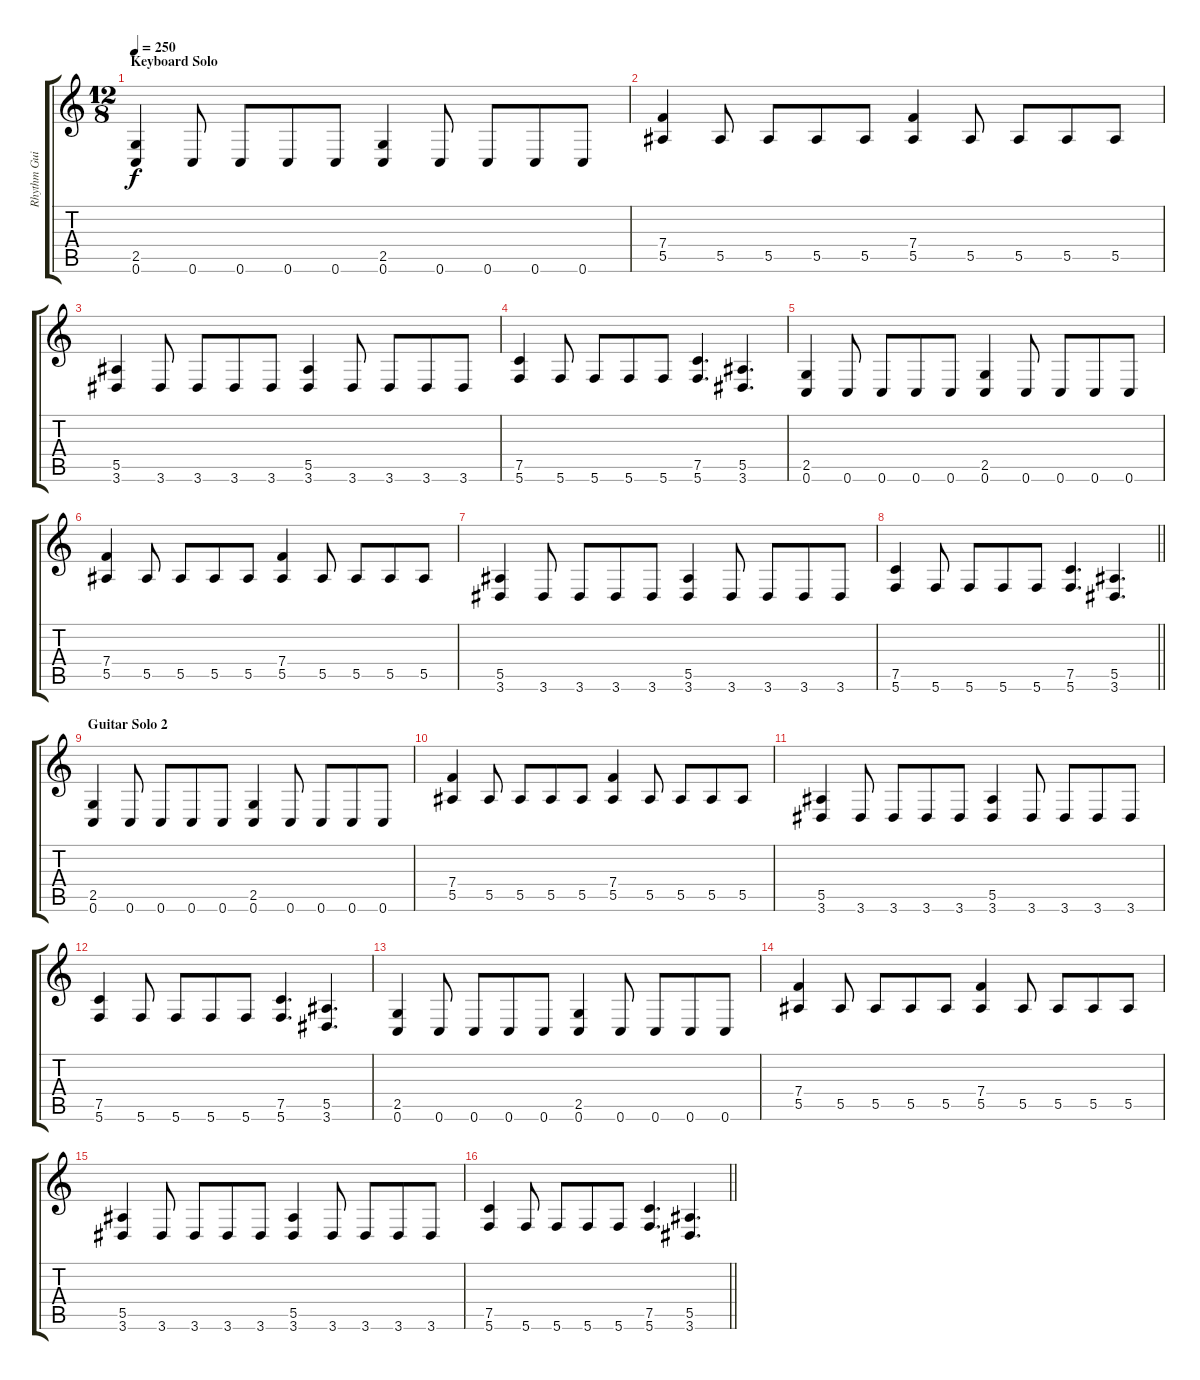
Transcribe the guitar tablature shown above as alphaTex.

\track ("Rhythm Guitar" "Rhythm Gui") {instrument distortionguitar}
\staff {score tabs}
\tuning (C4 G3 Eb3 Bb2 F2 C2) {hide}
\ts (12 8)
\section ("" "Keyboard Solo")
\tempo 250
\clef g2
\ks c
(2.5 0.6).4{dy f} 0.6.8 0.6.8 0.6.8 0.6.8 (2.5 0.6).4 0.6.8 0.6.8 0.6.8 0.6.8 |
(7.4 5.5).4 5.5.8 5.5.8 5.5.8 5.5.8 (7.4 5.5).4 5.5.8 5.5.8 5.5.8 5.5.8 |
(5.5 3.6).4 3.6.8 3.6.8 3.6.8 3.6.8 (5.5 3.6).4 3.6.8 3.6.8 3.6.8 3.6.8 |
(7.5 5.6).4 5.6.8 5.6.8 5.6.8 5.6.8 (7.5 5.6).4{d} (5.5 3.6).4{d} |
(2.5 0.6).4 0.6.8 0.6.8 0.6.8 0.6.8 (2.5 0.6).4 0.6.8 0.6.8 0.6.8 0.6.8 |
(7.4 5.5).4 5.5.8 5.5.8 5.5.8 5.5.8 (7.4 5.5).4 5.5.8 5.5.8 5.5.8 5.5.8 |
(5.5 3.6).4 3.6.8 3.6.8 3.6.8 3.6.8 (5.5 3.6).4 3.6.8 3.6.8 3.6.8 3.6.8 |
\barLineRight lightlight
(7.5 5.6).4 5.6.8 5.6.8 5.6.8 5.6.8 (7.5 5.6).4{d} (5.5 3.6).4{d} |
\section ("" "Guitar Solo 2")
(2.5 0.6).4 0.6.8 0.6.8 0.6.8 0.6.8 (2.5 0.6).4 0.6.8 0.6.8 0.6.8 0.6.8 |
(7.4 5.5).4 5.5.8 5.5.8 5.5.8 5.5.8 (7.4 5.5).4 5.5.8 5.5.8 5.5.8 5.5.8 |
(5.5 3.6).4 3.6.8 3.6.8 3.6.8 3.6.8 (5.5 3.6).4 3.6.8 3.6.8 3.6.8 3.6.8 |
(7.5 5.6).4 5.6.8 5.6.8 5.6.8 5.6.8 (7.5 5.6).4{d} (5.5 3.6).4{d} |
(2.5 0.6).4 0.6.8 0.6.8 0.6.8 0.6.8 (2.5 0.6).4 0.6.8 0.6.8 0.6.8 0.6.8 |
(7.4 5.5).4 5.5.8 5.5.8 5.5.8 5.5.8 (7.4 5.5).4 5.5.8 5.5.8 5.5.8 5.5.8 |
(5.5 3.6).4 3.6.8 3.6.8 3.6.8 3.6.8 (5.5 3.6).4 3.6.8 3.6.8 3.6.8 3.6.8 |
\barLineRight lightlight
(7.5 5.6).4 5.6.8 5.6.8 5.6.8 5.6.8 (7.5 5.6).4{d} (5.5 3.6).4{d}
